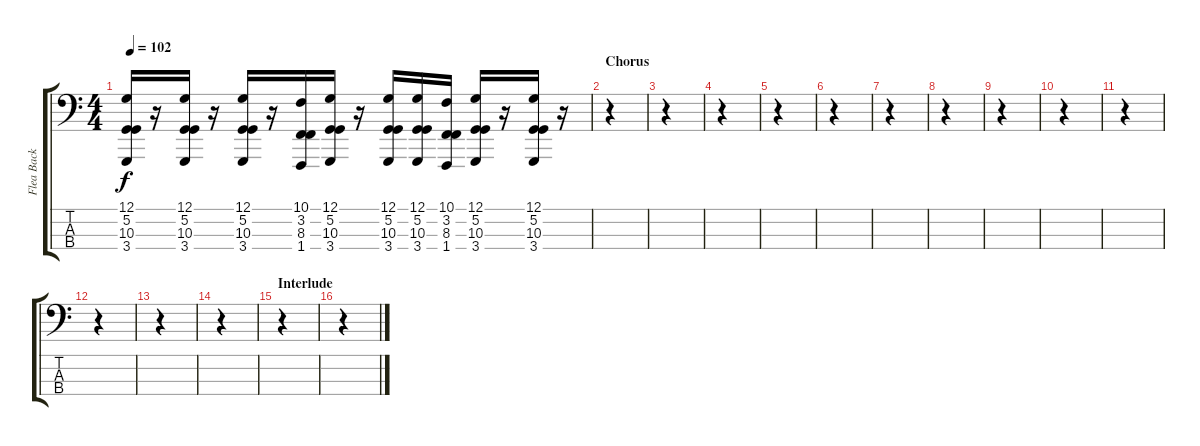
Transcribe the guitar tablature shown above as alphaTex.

\track ("Flea Back Up Vocals" "Flea Back ") {instrument lead8bassandlead}
\staff {score tabs}
\tuning (G2 D2 A1 E1) {hide}
\ts (4 4)
\tempo 102
\clef f4
\ks c
(12.1 5.2 10.3 3.4).16{dy f} r.16 (12.1 5.2 10.3 3.4).16 r.16 (12.1 5.2 10.3 3.4).16 r.16 (10.1 3.2 8.3 1.4).16 (12.1 5.2 10.3 3.4).16 r.16 (12.1 5.2 10.3 3.4).16 (12.1 5.2 10.3 3.4).16 (10.1 3.2 8.3 1.4).16 (12.1 5.2 10.3 3.4).16 r.16 (12.1 5.2 10.3 3.4).16 r.16 |
\section ("" "Chorus")
r.4 |
r.4 |
r.4 |
r.4 |
r.4 |
r.4 |
r.4 |
r.4 |
r.4 |
r.4 |
r.4 |
r.4 |
r.4 |
\section ("" "Interlude")
r.4 |
r.4
